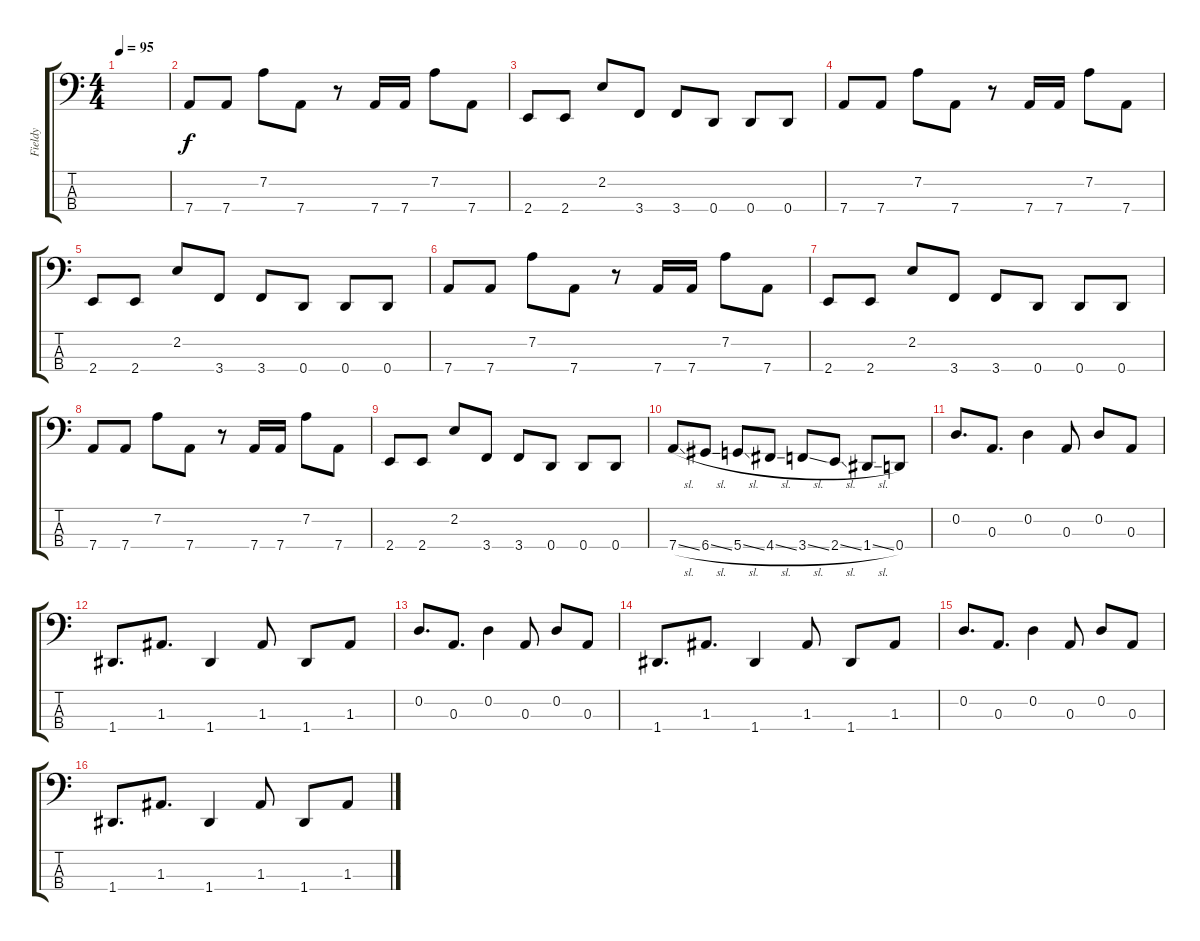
\track ("Fieldy" "Fieldy") {instrument slapbass2}
\staff {score tabs}
\tuning (G2 D2 A1 D1) {hide}
\ts (4 4)
\tempo 95
\clef f4
\ks c
|
7.4.8 7.4.8 7.2.8 7.4.8 r.8 7.4.16 7.4.16 7.2.8 7.4.8 |
2.4.8 2.4.8 2.2.8 3.4.8 3.4.8 0.4.8 0.4.8 0.4.8 |
7.4.8 7.4.8 7.2.8 7.4.8 r.8 7.4.16 7.4.16 7.2.8 7.4.8 |
2.4.8 2.4.8 2.2.8 3.4.8 3.4.8 0.4.8 0.4.8 0.4.8 |
7.4.8 7.4.8 7.2.8 7.4.8 r.8 7.4.16 7.4.16 7.2.8 7.4.8 |
2.4.8 2.4.8 2.2.8 3.4.8 3.4.8 0.4.8 0.4.8 0.4.8 |
7.4.8 7.4.8 7.2.8 7.4.8 r.8 7.4.16 7.4.16 7.2.8 7.4.8 |
2.4.8 2.4.8 2.2.8 3.4.8 3.4.8 0.4.8 0.4.8 0.4.8 |
7.4{sl}.8 6.4{sl}.8 5.4{sl}.8 4.4{sl}.8 3.4{sl}.8 2.4{sl}.8 1.4{sl}.8 0.4.8 |
0.2.8{d} 0.3.8{d} 0.2.4 0.3.8 0.2.8 0.3.8 |
1.4.8{d} 1.3.8{d} 1.4.4 1.3.8 1.4.8 1.3.8 |
0.2.8{d} 0.3.8{d} 0.2.4 0.3.8 0.2.8 0.3.8 |
1.4.8{d} 1.3.8{d} 1.4.4 1.3.8 1.4.8 1.3.8 |
0.2.8{d} 0.3.8{d} 0.2.4 0.3.8 0.2.8 0.3.8 |
1.4.8{d} 1.3.8{d} 1.4.4 1.3.8 1.4.8 1.3.8
